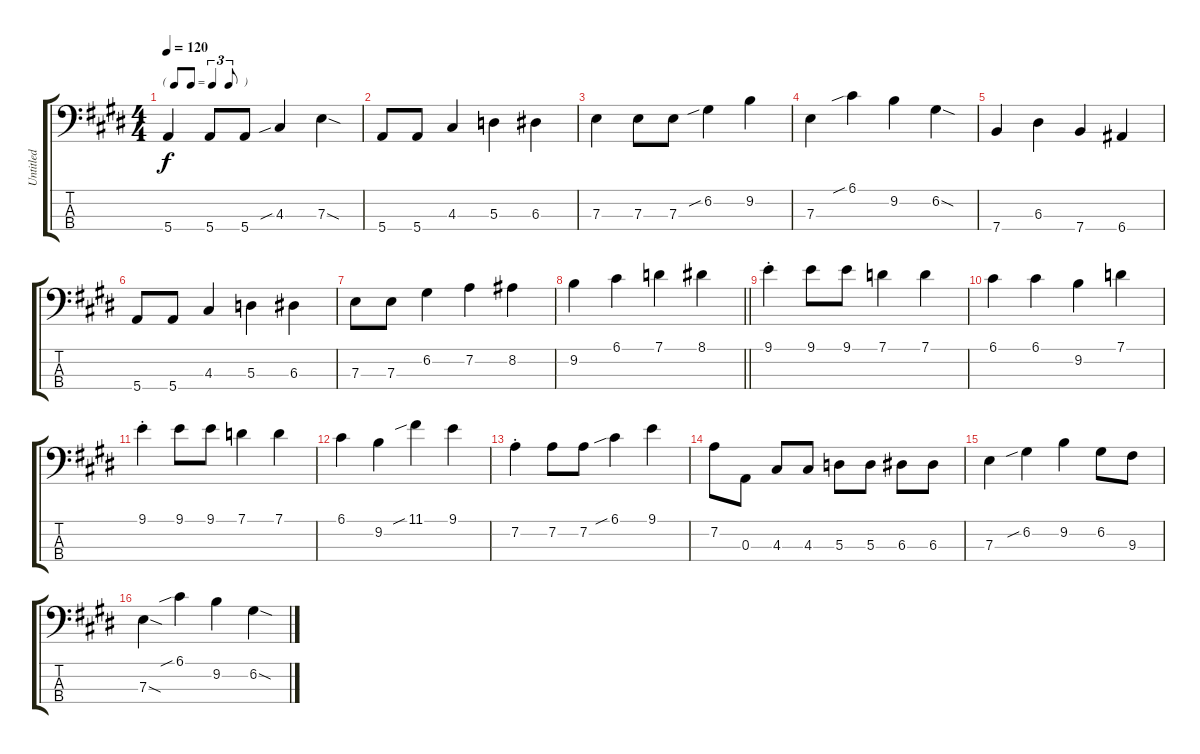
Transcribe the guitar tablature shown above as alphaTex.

\track ("Untitled" "Untitled") {instrument electricbassfinger}
\staff {score tabs}
\tuning (G2 D2 A1 E1) {hide}
\ts (4 4)
\tf triplet8th
\tempo 120
\clef f4
\ks e
5.4.4{dy f} 5.4.8 5.4.8 4.3{sib}.4 7.3{sod}.4 |
\ks c#minor
5.4.8 5.4.8 4.3.4 5.3.4 6.3.4 |
7.3.4 7.3.8 7.3.8 6.2{sib}.4 9.2.4 |
7.3.4 6.1{sib}.4 9.2.4 6.2{sod}.4 |
\ks e
7.4.4 6.3.4 7.4.4 6.4.4 |
\ks c#minor
5.4.8 5.4.8 4.3.4 5.3.4 6.3.4 |
7.3.8 7.3.8 6.2.4 7.2.4 8.2.4 |
\barLineRight lightlight
9.2.4 6.1.4 7.1.4 8.1.4 |
\ks e
9.1{st}.4 9.1.8 9.1.8 7.1.4 7.1.4 |
\ks c#minor
6.1.4 6.1.4 9.2.4 7.1.4 |
9.1{st}.4 9.1.8 9.1.8 7.1.4 7.1.4 |
6.1.4 9.2.4 11.1{sib}.4 9.1.4 |
\ks e
7.2{st}.4 7.2.8 7.2.8 6.1{sib}.4 9.1.4 |
\ks c#minor
7.2.8 0.3.8 4.3.8 4.3.8 5.3.8 5.3.8 6.3.8 6.3.8 |
7.3.4 6.2{sib}.4 9.2.4 6.2.8 9.3.8 |
7.3{sod}.4 6.1{sib}.4 9.2.4 6.2{sod}.4
